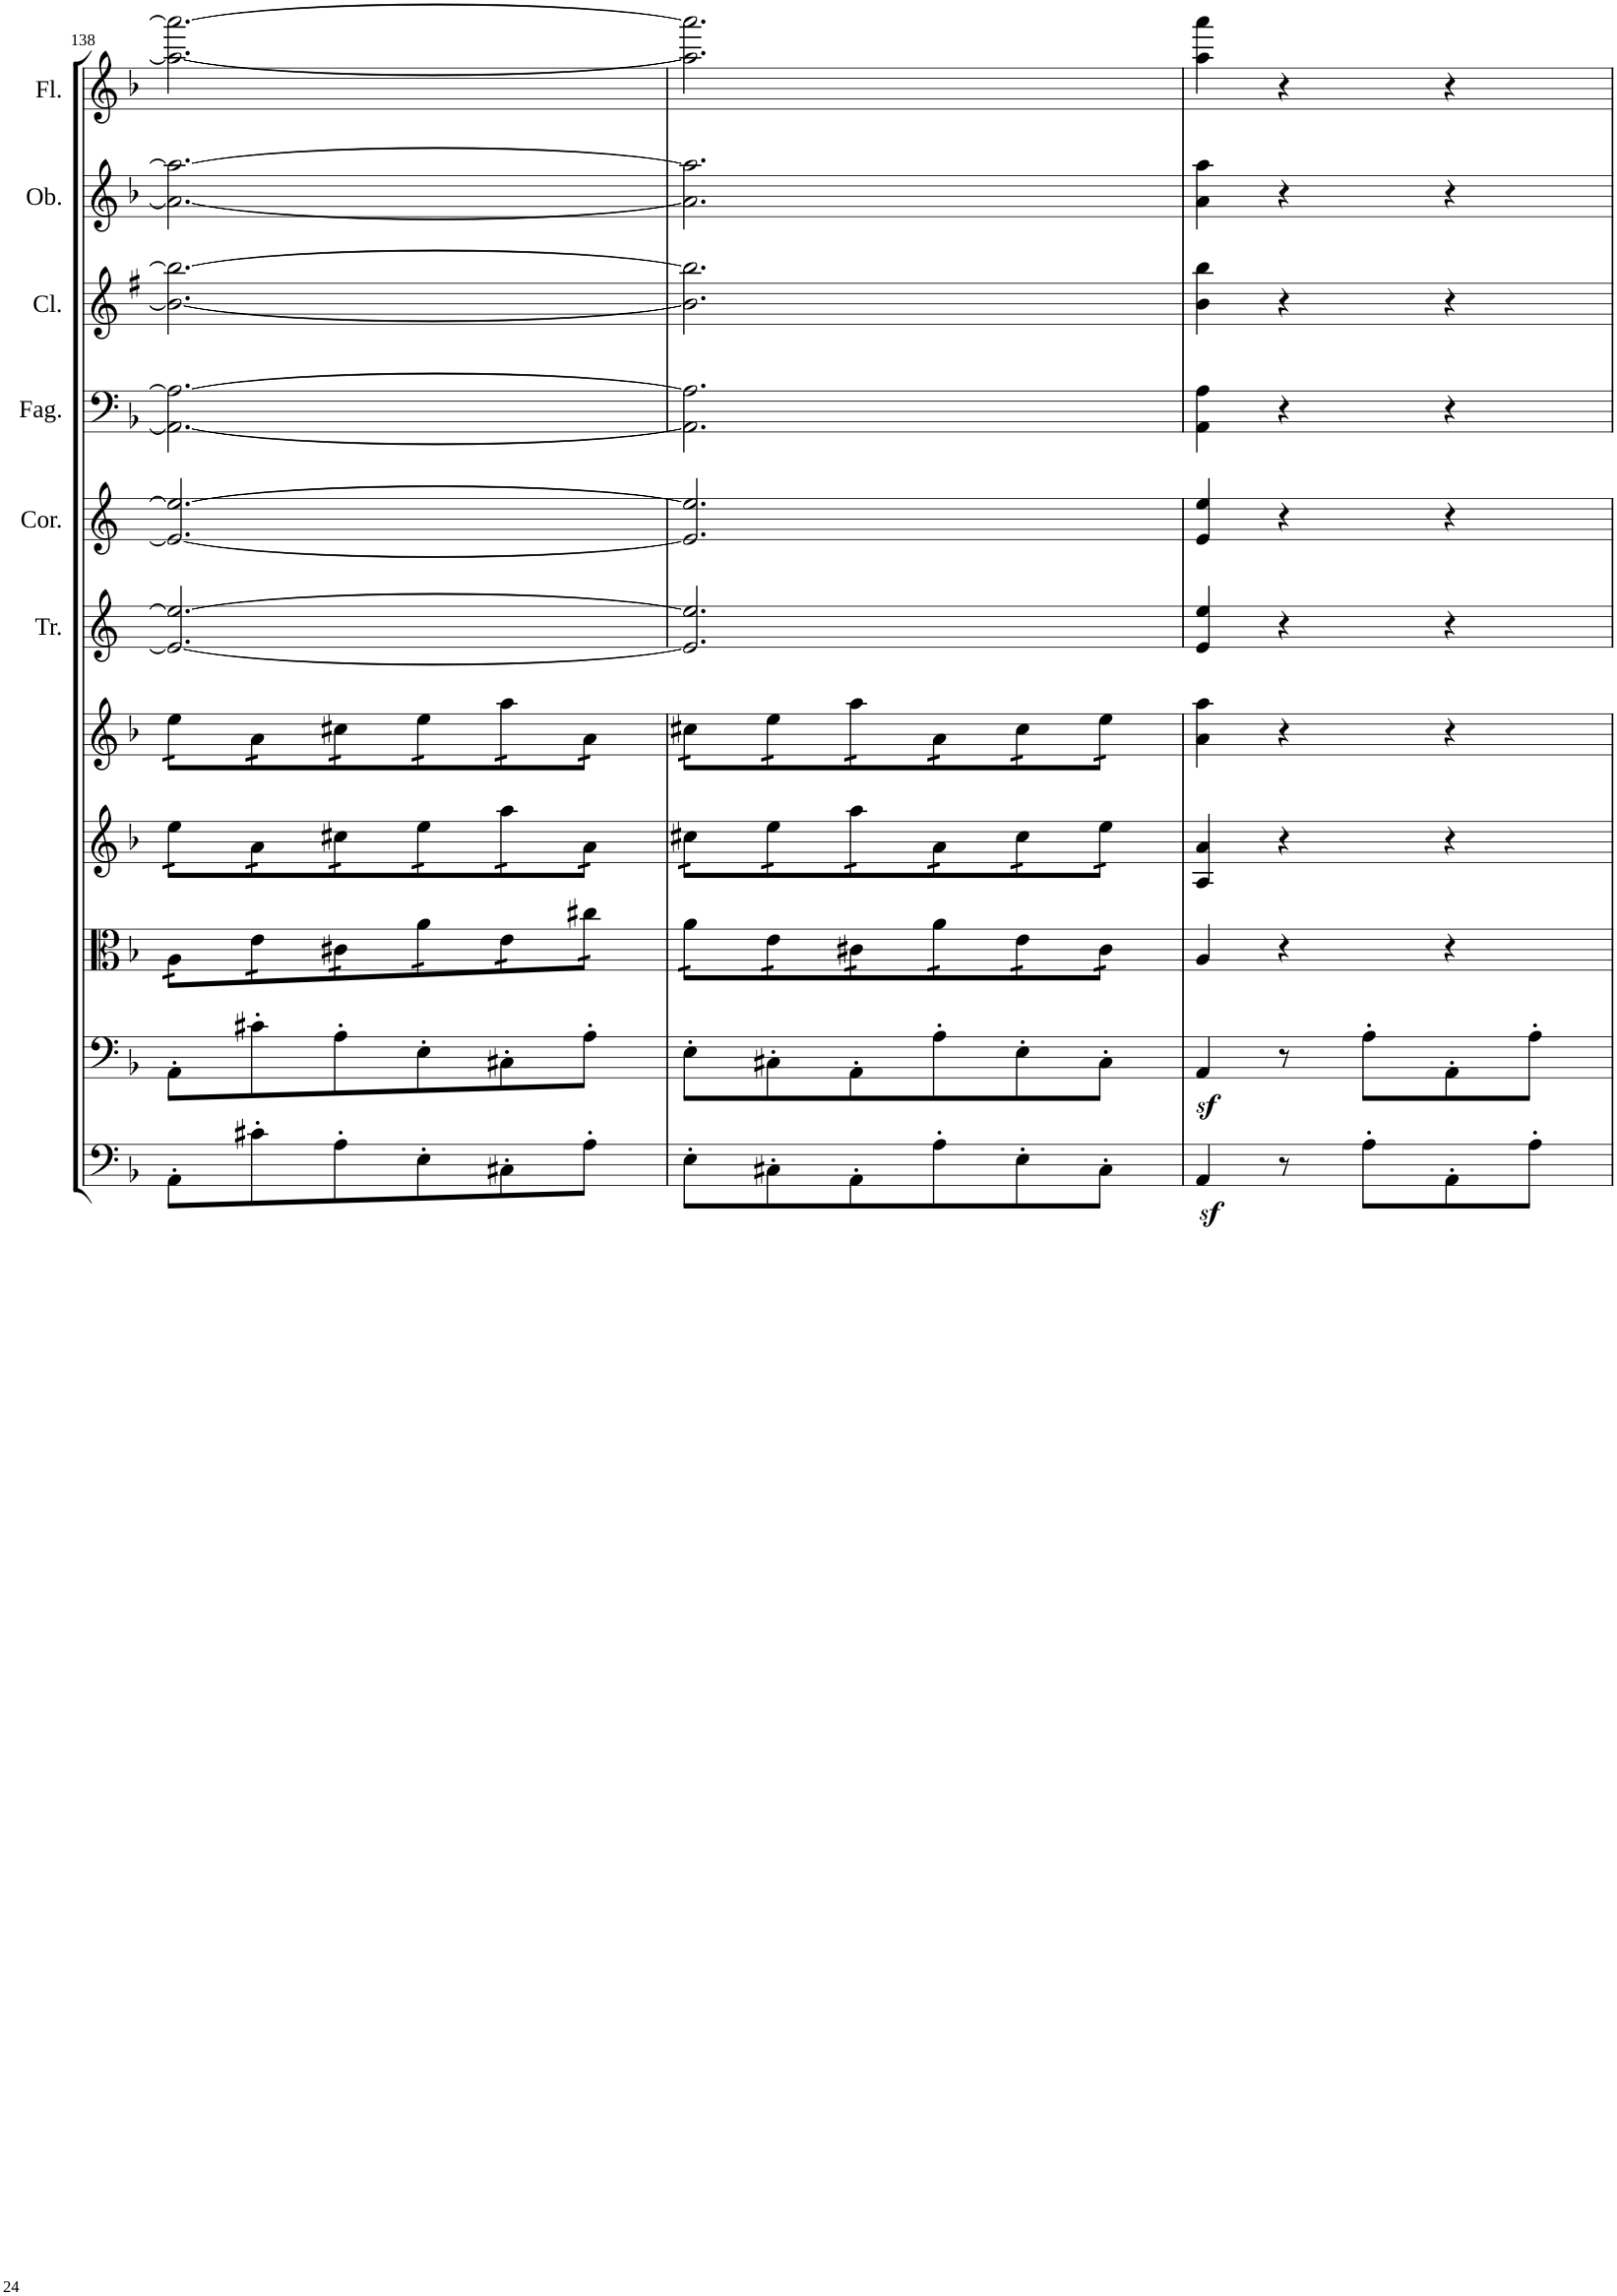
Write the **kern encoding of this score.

**kern	**kern	**kern	**kern	**kern	**kern	**kern	**kern	**kern	**kern	**kern
*part11	*part10	*part9	*part8	*part7	*part6	*part5	*part4	*part3	*part2	*part1
*staff11	*staff10	*staff9	*staff8	*staff7	*staff6	*staff5	*staff4	*staff3	*staff2	*staff1
*I"Basso	*I"Violoncello	*I"Viola	*I"Violino II	*I"Violino I	*I"Trombe in F	*I"Corni in F	*I"Fagotti	*I"Clarinetti in B	*I"Oboi	*I"Flauti
*	*	*	*	*	*I'Tr.	*I'Cor.	*I'Fag.	*I'Cl.	*I'Ob.	*I'Fl.
!!LO:PB:g=z
*clefF4	*clefF4	*clefC3	*clefG2	*clefG2	*clefG2	*clefG2	*clefF4	*clefG2	*clefG2	*clefG2
*Trd7c12	*	*	*	*	*Trd-3c-5	*Trd4c7	*	*Trd1c2	*	*
*k[b-]	*k[b-]	*k[b-]	*k[b-]	*k[b-]	*k[]	*k[]	*k[b-]	*k[f#]	*k[b-]	*k[b-]
*M3/4	*M3/4	*M3/4	*M3/4	*M3/4	*M3/4	*M3/4	*M3/4	*M3/4	*M3/4	*M3/4
=138	=138	=138	=138	=138	=138	=138	=138	=138	=138	=138
*	*	*tremolo	*	*	*	*	*	*	*	*
*	*	*	*tremolo	*	*	*	*	*	*	*
*	*	*	*	*tremolo	*	*	*	*	*	*
8AA'\L	8AA'\L	16A\LL	16ee\LL	16ee\LL	2.e/_ 2.ee/_	2.e/_ 2.ee/_	2.AA\_ 2.A\_	2.b\_ 2.bb\_	2.a\_ 2.aa\_	2.aa\_ 2.aaa\_
.	.	16A\	16ee\	16ee\	.	.	.	.	.	.
8c#X'\	8c#X'\	16e\	16a\	16a\	.	.	.	.	.	.
.	.	16e\	16a\	16a\	.	.	.	.	.	.
8A'\	8A'\	16c#X\	16cc#X\	16cc#X\	.	.	.	.	.	.
.	.	16c#X\	16cc#X\	16cc#X\	.	.	.	.	.	.
8E'\	8E'\	16a\	16ee\	16ee\	.	.	.	.	.	.
.	.	16a\	16ee\	16ee\	.	.	.	.	.	.
8C#X'\	8C#X'\	16e\	16aa\	16aa\	.	.	.	.	.	.
.	.	16e\	16aa\	16aa\	.	.	.	.	.	.
8A'\J	8A'\J	16cc#X\	16a\	16a\	.	.	.	.	.	.
.	.	16cc#X\JJ	16a\JJ	16a\JJ	.	.	.	.	.	.
=139	=139	=139	=139	=139	=139	=139	=139	=139	=139	=139
8E'\L	8E'\L	16a\LL	16cc#X\LL	16cc#X\LL	2.e/] 2.ee/]	2.e/] 2.ee/]	2.AA\] 2.A\]	2.b\] 2.bb\]	2.a\] 2.aa\]	2.aa\] 2.aaa\]
.	.	16a\	16cc#X\	16cc#X\	.	.	.	.	.	.
8C#X'\	8C#X'\	16e\	16ee\	16ee\	.	.	.	.	.	.
.	.	16e\	16ee\	16ee\	.	.	.	.	.	.
8AA'\	8AA'\	16c#X\	16aa\	16aa\	.	.	.	.	.	.
.	.	16c#X\	16aa\	16aa\	.	.	.	.	.	.
8A'\	8A'\	16a\	16a\	16a\	.	.	.	.	.	.
.	.	16a\	16a\	16a\	.	.	.	.	.	.
8E'\	8E'\	16e\	16cc#\	16cc#\	.	.	.	.	.	.
.	.	16e\	16cc#\	16cc#\	.	.	.	.	.	.
8C#'\J	8C#'\J	16c#\	16ee\	16ee\	.	.	.	.	.	.
.	.	16c#\JJ	16ee\JJ	16ee\JJ	.	.	.	.	.	.
*	*	*	*	*Xtremolo	*	*	*	*	*	*
*	*	*	*Xtremolo	*	*	*	*	*	*	*
*	*	*Xtremolo	*	*	*	*	*	*	*	*
=140	=140	=140	=140	=140	=140	=140	=140	=140	=140	=140
4AAz<^/	4AAz<^/	4A/	4A/ 4a/	4a\ 4aa\	4e/ 4ee/	4e/ 4ee/	4AA\ 4A\	4b\ 4bb\	4a\ 4aa\	4aa\ 4aaa\
8r	8r	4r	4r	4r	4r	4r	4r	4r	4r	4r
8A'\L	8A'\L	.	.	.	.	.	.	.	.	.
8AA'\	8AA'\	4r	4r	4r	4r	4r	4r	4r	4r	4r
8A'\J	8A'\J	.	.	.	.	.	.	.	.	.
=	=	=	=	=	=	=	=	=	=	=
*-	*-	*-	*-	*-	*-	*-	*-	*-	*-	*-
